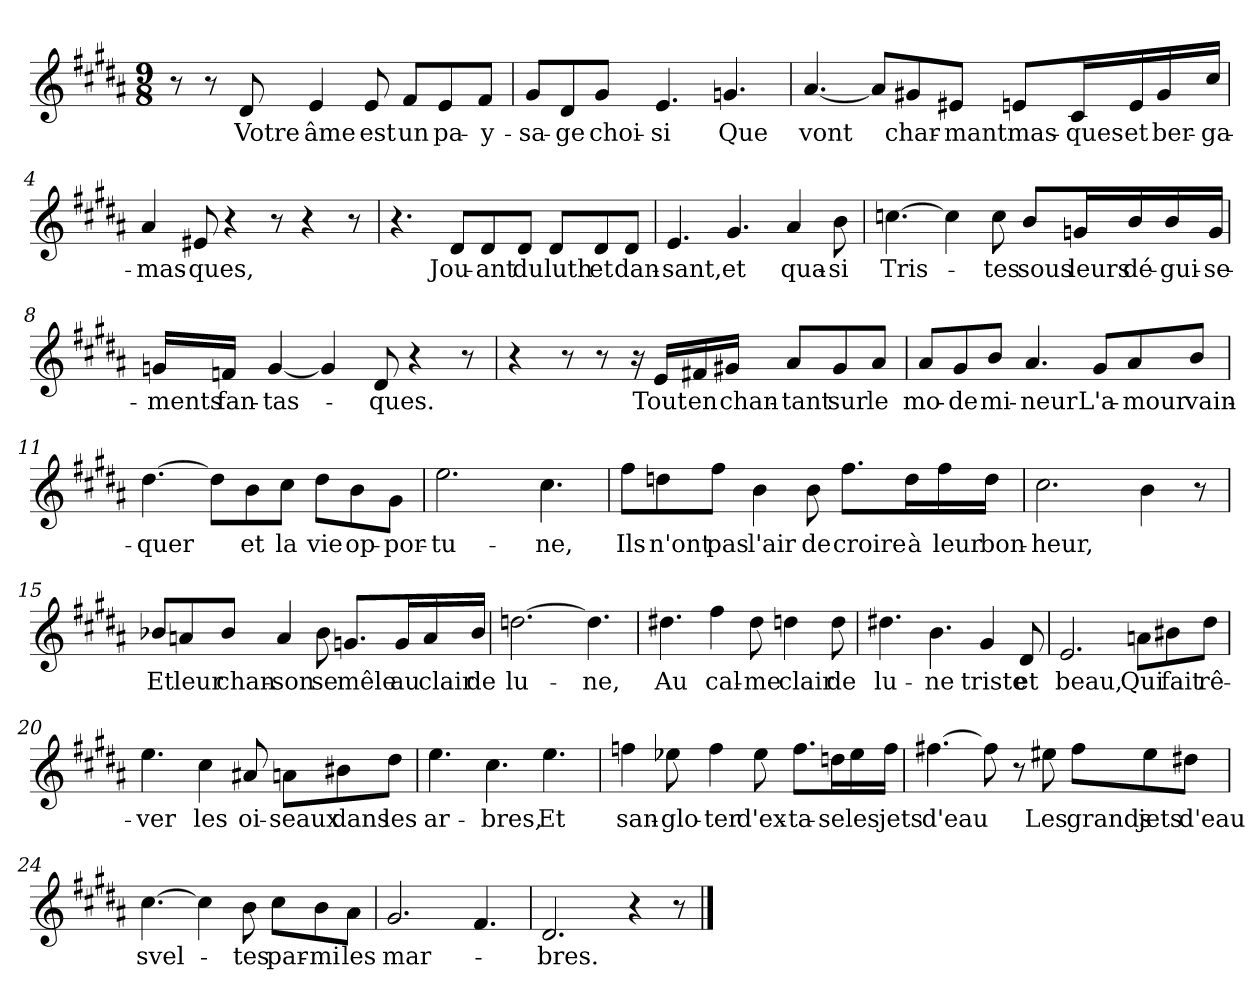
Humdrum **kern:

**kern	**text
*part1	*part1
*staff1	*staff1
*clefG2	*
*k[f#c#g#d#a#]	*
*M9/8	*
=1	=1
8r	.
8r	.
!	!LO:LY:b
8d#/	Votre
!	!LO:LY:b
4e/	âme
!	!LO:LY:b
8e/	est
!	!LO:LY:b
8f#/L	un
!	!LO:LY:b
8e/	pa-
!	!LO:LY:b
8f#/J	-y-
=2	=2
!	!LO:LY:b
8g#/L	-sa-
!	!LO:LY:b
8d#/	-ge
!	!LO:LY:b
8g#/J	choi-
!	!LO:LY:b
4.e/	-si
!	!LO:LY:b
4.gn/	Que
=3	=3
!	!LO:LY:b
[4.a#/	vont
8a#/L]	.
!	!LO:LY:b
8g#X/	char-
!	!LO:LY:b
8e#X/J	-mant
!	!LO:LY:b
8en/L	mas-
!	!LO:LY:b
16c#/L	-ques
!	!LO:LY:b
16e/	et
!	!LO:LY:b
16g#/	ber-
!	!LO:LY:b
16cc#/JJ	-ga-
=4	=4
!	!LO:LY:b
4a#/	-mas-
!	!LO:LY:b
8e#X/	-ques,
4r	.
8r	.
4r	.
8r	.
!!LO:LB:g=z
=5	=5
4.r	.
!	!LO:LY:b
8d#/L	Jou-
!	!LO:LY:b
8d#/	-ant
!	!LO:LY:b
8d#/J	du
!	!LO:LY:b
8d#/L	luth
!	!LO:LY:b
8d#/	et
!	!LO:LY:b
8d#/J	dan-
=6	=6
!	!LO:LY:b
4.e/	-sant,
!	!LO:LY:b
4.g#/	et
!	!LO:LY:b
4a#/	qua-
!	!LO:LY:b
8b\	-si
=7	=7
!	!LO:LY:b
[4.ccn\	Tris-
4cc\]	.
!	!LO:LY:b
8cc\	-tes
!	!LO:LY:b
8b/L	sous
!	!LO:LY:b
16gn/L	leurs
!	!LO:LY:b
16b/	dé-
!	!LO:LY:b
16b/	-gui-
!	!LO:LY:b
16g/JJ	-se-
=8	=8
!	!LO:LY:b
16gn/LL	-ments
!	!LO:LY:b
16fn/JJ	fan-
!	!LO:LY:b
[4g/	-tas-
4g/]	.
!	!LO:LY:b
8d#/	-ques.
4r	.
8r	.
!!LO:LB:g=z
=9	=9
4r	.
8r	.
8r	.
16r	.
!	!LO:LY:b
16e/LL	Tout
!	!LO:LY:b
16f#X/	en
!	!LO:LY:b
16g#X/JJ	chan-
!	!LO:LY:b
8a#/L	-tant
!	!LO:LY:b
8g#/	sur
!	!LO:LY:b
8a#/J	le
=10	=10
!	!LO:LY:b
8a#/L	mo-
!	!LO:LY:b
8g#/	-de
!	!LO:LY:b
8b/J	mi-
!	!LO:LY:b
4.a#/	-neur
!	!LO:LY:b
8g#/L	L'a-
!	!LO:LY:b
8a#/	-mour
!	!LO:LY:b
8b/J	vain-
=11	=11
!	!LO:LY:b
[4.dd#\	-quer
8dd#\L]	.
!	!LO:LY:b
8b\	et
!	!LO:LY:b
8cc#\J	la
!	!LO:LY:b
8dd#\L	vie
!	!LO:LY:b
8b\	op-
!	!LO:LY:b
8g#\J	-por-
=12	=12
!	!LO:LY:b
2.ee\	-tu-
!	!LO:LY:b
4.cc#\	-ne,
!!LO:LB:g=z
=13	=13
!	!LO:LY:b
8ff#\L	Ils
!	!LO:LY:b
8ddn\	n'ont
!	!LO:LY:b
8ff#\J	pas
!	!LO:LY:b
4b\	l'air
!	!LO:LY:b
8b\	de
!	!LO:LY:b
8.ff#\L	croire
!	!LO:LY:b
16dd\L	à
!	!LO:LY:b
16ff#\	leur
!	!LO:LY:b
16dd\JJ	bon-
=14	=14
!	!LO:LY:b
2.cc#\	-heur,
4b\	.
8r	.
=15	=15
!	!LO:LY:b
8b-X/L	Et
!	!LO:LY:b
8an/	leur
!	!LO:LY:b
8b-/J	chan-
!	!LO:LY:b
4a/	-son
!	!LO:LY:b
8b-\	se
!	!LO:LY:b
8.gn/L	mêle
!	!LO:LY:b
16g/L	au
!	!LO:LY:b
16a/	clair
!	!LO:LY:b
16b-/JJ	de
=16	=16
!	!LO:LY:b
[2.ddn\	lu-
!	!LO:LY:b
4.dd\]	-ne,
=17	=17
!	!LO:LY:b
4.dd#X\	Au
!	!LO:LY:b
4ff#\	cal-
!	!LO:LY:b
8dd#\	-me
!	!LO:LY:b
4ddn\	clair
!	!LO:LY:b
8dd\	de
!!LO:LB:g=z
=18	=18
!	!LO:LY:b
4.dd#X\	lu-
!	!LO:LY:b
4.b\	-ne
!	!LO:LY:b
4g#/	triste
!	!LO:LY:b
8d#/	et
=19	=19
!	!LO:LY:b
2.e/	beau,
!	!LO:LY:b
8an\L	Qui
!	!LO:LY:b
8b#X\	fait
!	!LO:LY:b
8dd#\J	rê-
=20	=20
!	!LO:LY:b
4.ee\	-ver
!	!LO:LY:b
4cc#\	les
!	!LO:LY:b
8a#X/	oi-
!	!LO:LY:b
8an\L	-seaux
!	!LO:LY:b
8b#X\	dans
!	!LO:LY:b
8dd#\J	les
=21	=21
!	!LO:LY:b
4.ee\	ar-
!	!LO:LY:b
4.cc#\	-bres,
!	!LO:LY:b
4.ee\	Et
=22	=22
!	!LO:LY:b
4ffn\	san-
!	!LO:LY:b
8ee-X\	-glo-
!	!LO:LY:b
4ff\	-ter
!	!LO:LY:b
8ee-\	d'ex-
!	!LO:LY:b
8.ff\L	-ta-
!	!LO:LY:b
16ddn\L	-se
!	!LO:LY:b
16ee-\	les
!	!LO:LY:b
16ff\JJ	jets
!!LO:LB:g=z
=23	=23
!	!LO:LY:b
[4.ff#X\	d'eau
8ff#\]	.
8r	.
!	!LO:LY:b
8ee#X\	Les
!	!LO:LY:b
8ff#\L	grands
!	!LO:LY:b
8ee#\	jets
!	!LO:LY:b
8dd#X\J	d'eau
=24	=24
!	!LO:LY:b
[4.cc#\	svel-
4cc#\]	.
!	!LO:LY:b
8b\	-tes
!	!LO:LY:b
8cc#\L	par-
!	!LO:LY:b
8b\	-mi
!	!LO:LY:b
8a#\J	les
=25	=25
!	!LO:LY:b
2.g#/	mar-
4.f#/	.
=26	=26
!	!LO:LY:b
2.d#/	-bres.
4r	.
8r	.
==	==
*-	*-
